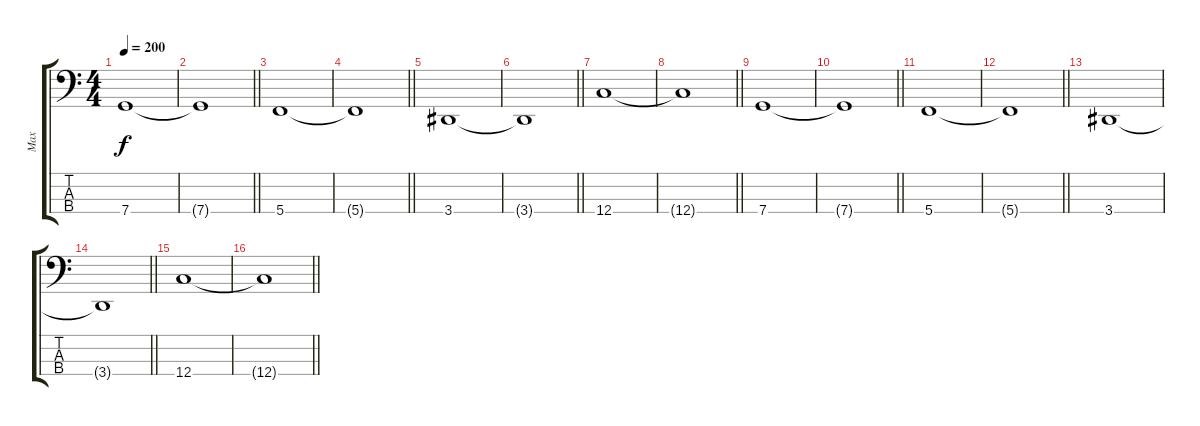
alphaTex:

\track ("Max" "Max") {instrument distortionguitar}
\staff {score tabs}
\tuning (F2 C2 G1 C1) {hide}
\ts (4 4)
\tempo 200
\clef f4
\ks c
7.4.1{dy f} |
\barLineRight lightlight
7.4{t}.1 |
5.4.1 |
\barLineRight lightlight
5.4{t}.1 |
3.4.1 |
\barLineRight lightlight
3.4{t}.1 |
12.4.1 |
\barLineRight lightlight
12.4{t}.1 |
7.4.1 |
\barLineRight lightlight
7.4{t}.1 |
5.4.1 |
\barLineRight lightlight
5.4{t}.1 |
3.4.1 |
\barLineRight lightlight
3.4{t}.1 |
12.4.1 |
\barLineRight lightlight
12.4{t}.1
